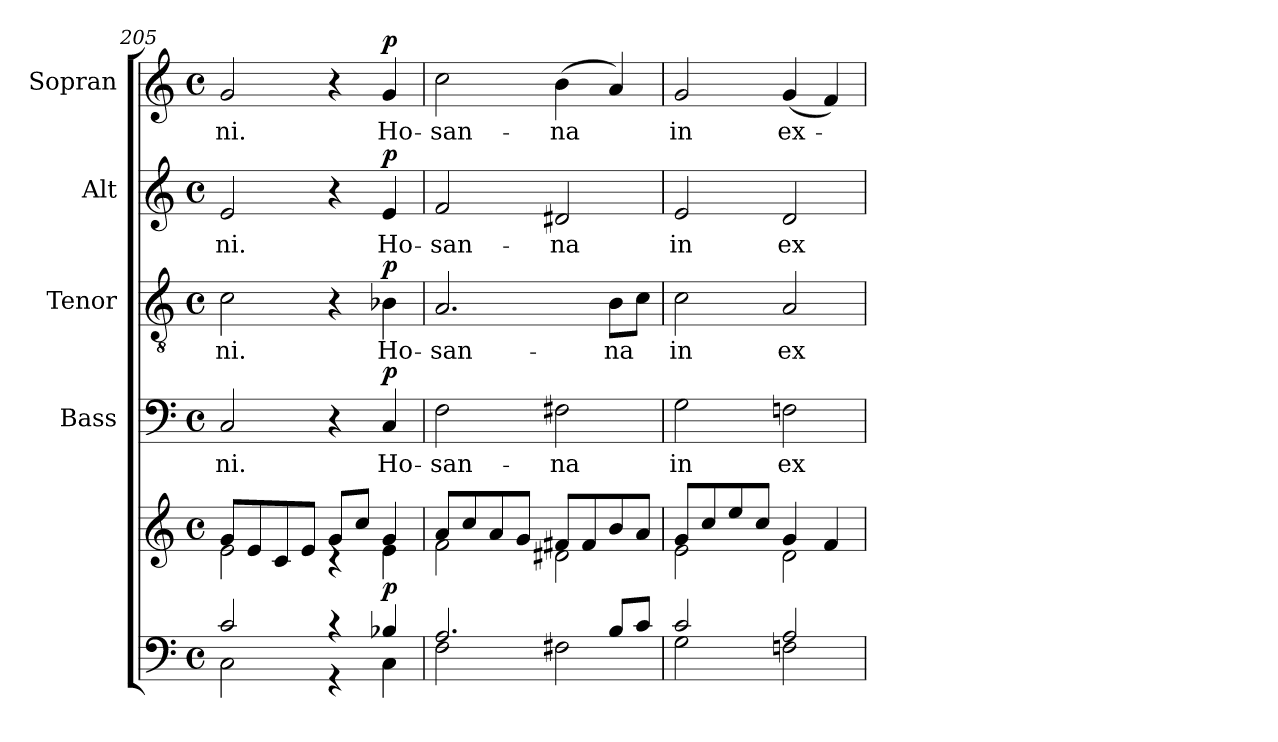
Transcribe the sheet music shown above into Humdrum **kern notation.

**kern	**kern	**dynam	**kern	**text	**dynam	**kern	**text	**dynam	**kern	**text	**dynam	**kern	**text	**dynam
*part5	*part5	*part5	*part4	*part4	*part4	*part3	*part3	*part3	*part2	*part2	*part2	*part1	*part1	*part1
*staff6	*staff5	*staff5/6	*staff4	*staff4	*staff4	*staff3	*staff3	*staff3	*staff2	*staff2	*staff2	*staff1	*staff1	*staff1
*	*	*	*I"Bass	*	*	*I"Tenor	*	*	*I"Alt	*	*	*I"Sopran	*	*
*	*	*	*I'B.	*	*	*I'T.	*	*	*I'A.	*	*	*I'S.	*	*
*clefF4	*clefG2	*	*clefF4	*	*	*clefGv2	*	*	*clefG2	*	*	*clefG2	*	*
*k[]	*k[]	*	*k[]	*	*	*k[]	*	*	*k[]	*	*	*k[]	*	*
*C:	*C:	*	*C:	*	*	*C:	*	*	*C:	*	*	*C:	*	*
*M4/4	*M4/4	*	*M4/4	*	*	*M4/4	*	*	*M4/4	*	*	*M4/4	*	*
*met(c)	*met(c)	*	*met(c)	*	*	*met(c)	*	*	*met(c)	*	*	*met(c)	*	*
=205	=205	=205	=205	=205	=205	=205	=205	=205	=205	=205	=205	=205	=205	=205
*^	*^	*	*	*	*	*	*	*	*	*	*	*	*	*
!	!	!	!	!	!	!LO:LY:b	!	!	!LO:LY:b	!	!	!LO:LY:b	!	!	!LO:LY:b	!
2c/	2C\	8g/L	2e\	.	2C/	-ni.	.	2c\	-ni.	.	2e/	-ni.	.	2g/	-ni.	.
.	.	8e/	.	.	.	.	.	.	.	.	.	.	.	.	.	.
.	.	8c/	.	.	.	.	.	.	.	.	.	.	.	.	.	.
.	.	8e/J	.	.	.	.	.	.	.	.	.	.	.	.	.	.
4r	4r	8g/L	4rB	.	4r	.	.	4r	.	.	4r	.	.	4r	.	.
.	.	8cc/J	.	.	.	.	.	.	.	.	.	.	.	.	.	.
!	!	!	!	!LO:DY:b	!	!LO:LY:b	!LO:DY:a	!	!LO:LY:b	!LO:DY:a	!	!LO:LY:b	!LO:DY:a	!	!LO:LY:b	!LO:DY:a
4B-X/	4C\	4g/	4e\	p	4C/	Ho-	p	4B-X\	Ho-	p	4e/	Ho-	p	4g/	Ho-	p
=206	=206	=206	=206	=206	=206	=206	=206	=206	=206	=206	=206	=206	=206	=206	=206	=206
!	!	!	!	!	!	!LO:LY:b	!	!	!LO:LY:b	!	!	!LO:LY:b	!	!	!LO:LY:b	!
2.A/	2F\	8a/L	2f\	.	2F\	-san-	.	2.A/	-san-	.	2f/	-san-	.	2cc\	-san-	.
.	.	8cc/	.	.	.	.	.	.	.	.	.	.	.	.	.	.
.	.	8a/	.	.	.	.	.	.	.	.	.	.	.	.	.	.
.	.	8g/J	.	.	.	.	.	.	.	.	.	.	.	.	.	.
!	!	!	!	!	!	!LO:LY:b	!	!	!	!	!	!LO:LY:b	!	!	!LO:LY:b	!
.	2F#X\	8f#X/L	2d#X\	.	2F#X\	-na	.	.	.	.	2d#X/	-na	.	(>4b\	-na	.
.	.	8f#/	.	.	.	.	.	.	.	.	.	.	.	.	.	.
!	!	!	!	!	!	!	!	!	!LO:LY:b	!	!	!	!	!	!	!
8B/L	.	8b/	.	.	.	.	.	8B\L	-na	.	.	.	.	4a/)	.	.
8c/J	.	8a/J	.	.	.	.	.	8c\J	.	.	.	.	.	.	.	.
=207	=207	=207	=207	=207	=207	=207	=207	=207	=207	=207	=207	=207	=207	=207	=207	=207
!	!	!	!	!	!	!LO:LY:b	!	!	!LO:LY:b	!	!	!LO:LY:b	!	!	!LO:LY:b	!
2c/	2G\	8g/L	2e\	.	2G\	in	.	2c\	in	.	2e/	in	.	2g/	in	.
.	.	8cc/	.	.	.	.	.	.	.	.	.	.	.	.	.	.
.	.	8ee/	.	.	.	.	.	.	.	.	.	.	.	.	.	.
.	.	8cc/J	.	.	.	.	.	.	.	.	.	.	.	.	.	.
!	!	!	!	!	!	!LO:LY:b	!	!	!LO:LY:b	!	!	!LO:LY:b	!	!	!LO:LY:b	!
2A/	2Fn\	4g/	2d\	.	2Fn\	ex-	.	2A/	ex-	.	2d/	ex-	.	(<4g/	ex-	.
.	.	4f/	.	.	.	.	.	.	.	.	.	.	.	4f/)	.	.
*v	*v	*	*	*	*	*	*	*	*	*	*	*	*	*	*	*
*	*v	*v	*	*	*	*	*	*	*	*	*	*	*	*	*
=	=	=	=	=	=	=	=	=	=	=	=	=	=	=
*-	*-	*-	*-	*-	*-	*-	*-	*-	*-	*-	*-	*-	*-	*-
